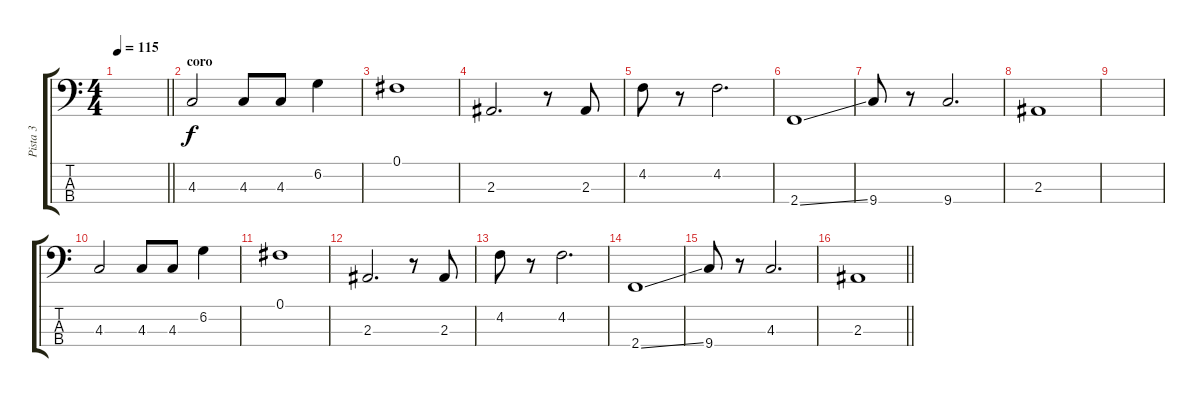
\track ("Pista 3" "Pista 3") {instrument electricbasspick}
\staff {score tabs}
\tuning (Gb2 Db2 Ab1 Eb1) {hide}
\ts (4 4)
\tempo 115
\clef f4
\barLineRight lightlight
\ks c
|
\section ("" "coro")
4.3.2 4.3.8 4.3.8 6.2.4 |
0.1.1 |
2.3.2{d} r.8 2.3.8 |
4.2.8 r.8 4.2.2{d} |
2.4{ss}.1 |
9.4.8 r.8 9.4.2{d} |
2.3.1 |
|
4.3.2 4.3.8 4.3.8 6.2.4 |
0.1.1 |
2.3.2{d} r.8 2.3.8 |
4.2.8 r.8 4.2.2{d} |
2.4{ss}.1 |
9.4.8 r.8 4.3.2{d} |
\barLineRight lightlight
2.3.1
